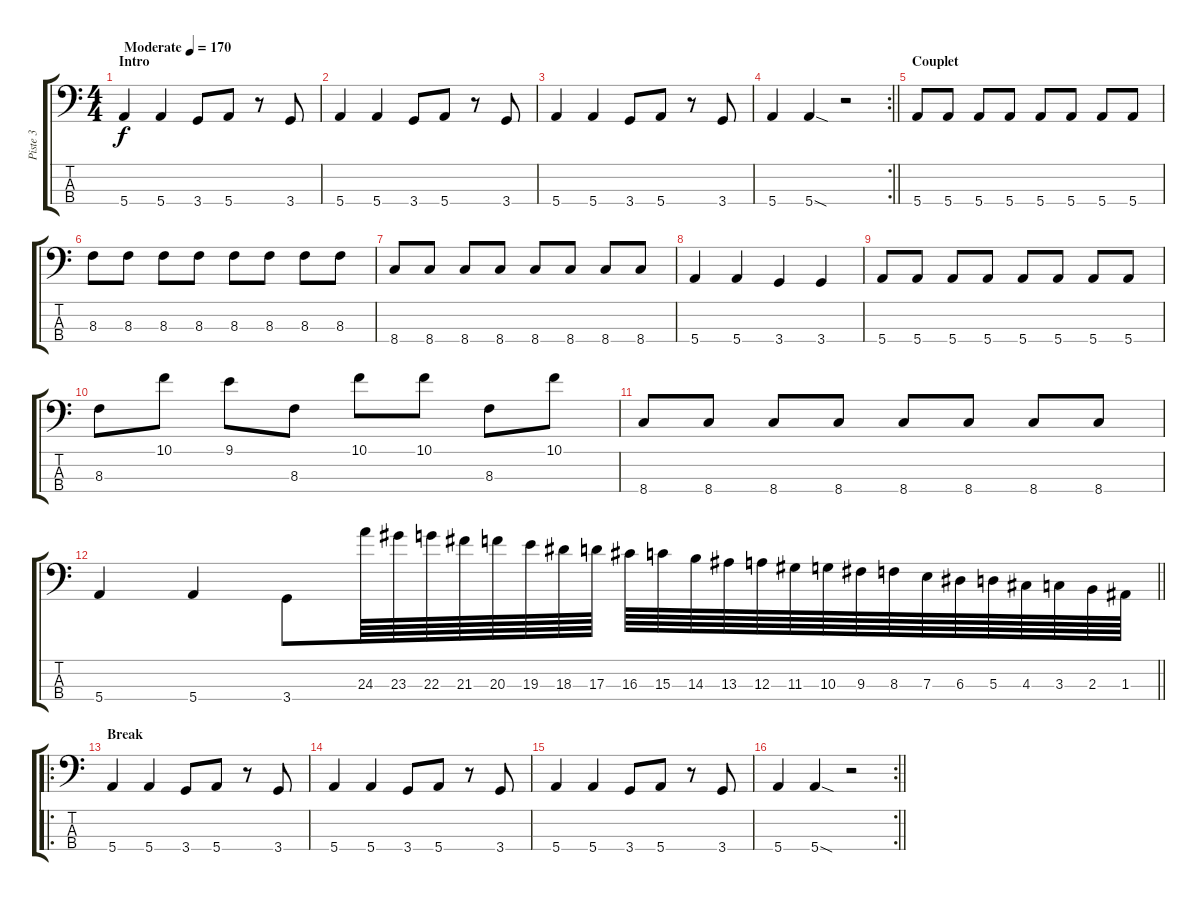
\track ("Piste 3" "Piste 3") {instrument electricbassfinger}
\staff {score tabs}
\tuning (G2 D2 A1 E1) {hide}
\ts (4 4)
\section ("" "Intro")
\tempo (170 "Moderate")
\clef f4
\ks c
5.4.4{dy f instrument electricbassfinger} 5.4.4 3.4.8 5.4.8 r.8 3.4.8 |
5.4.4 5.4.4 3.4.8 5.4.8 r.8 3.4.8 |
5.4.4 5.4.4 3.4.8 5.4.8 r.8 3.4.8 |
\rc 2
\barLineRight lightlight
5.4.4 5.4{sod}.4 r.2 |
\section ("" "Couplet")
5.4.8 5.4.8 5.4.8 5.4.8 5.4.8 5.4.8 5.4.8 5.4.8 |
8.3.8 8.3.8 8.3.8 8.3.8 8.3.8 8.3.8 8.3.8 8.3.8 |
8.4.8 8.4.8 8.4.8 8.4.8 8.4.8 8.4.8 8.4.8 8.4.8 |
5.4.4 5.4.4 3.4.4 3.4.4 |
5.4.8 5.4.8 5.4.8 5.4.8 5.4.8 5.4.8 5.4.8 5.4.8 |
8.3.8 10.1.8 9.1.8 8.3.8 10.1.8 10.1.8 8.3.8 10.1.8 |
8.4.8 8.4.8 8.4.8 8.4.8 8.4.8 8.4.8 8.4.8 8.4.8 |
\barLineRight lightlight
5.4.4 5.4.4 3.4.8 24.3.64 23.3.64 22.3.64 21.3.64 20.3.64 19.3.64 18.3.64 17.3.64 16.3.64 15.3.64 14.3.64 13.3.64 12.3.64 11.3.64 10.3.64 9.3.64 8.3.64 7.3.64 6.3.64 5.3.64 4.3.64 3.3.64 2.3.64 1.3.64 |
\ro
\section ("" "Break")
5.4.4 5.4.4 3.4.8 5.4.8 r.8 3.4.8 |
5.4.4 5.4.4 3.4.8 5.4.8 r.8 3.4.8 |
5.4.4 5.4.4 3.4.8 5.4.8 r.8 3.4.8 |
\rc 2
\barLineRight lightlight
5.4.4 5.4{sod}.4 r.2
